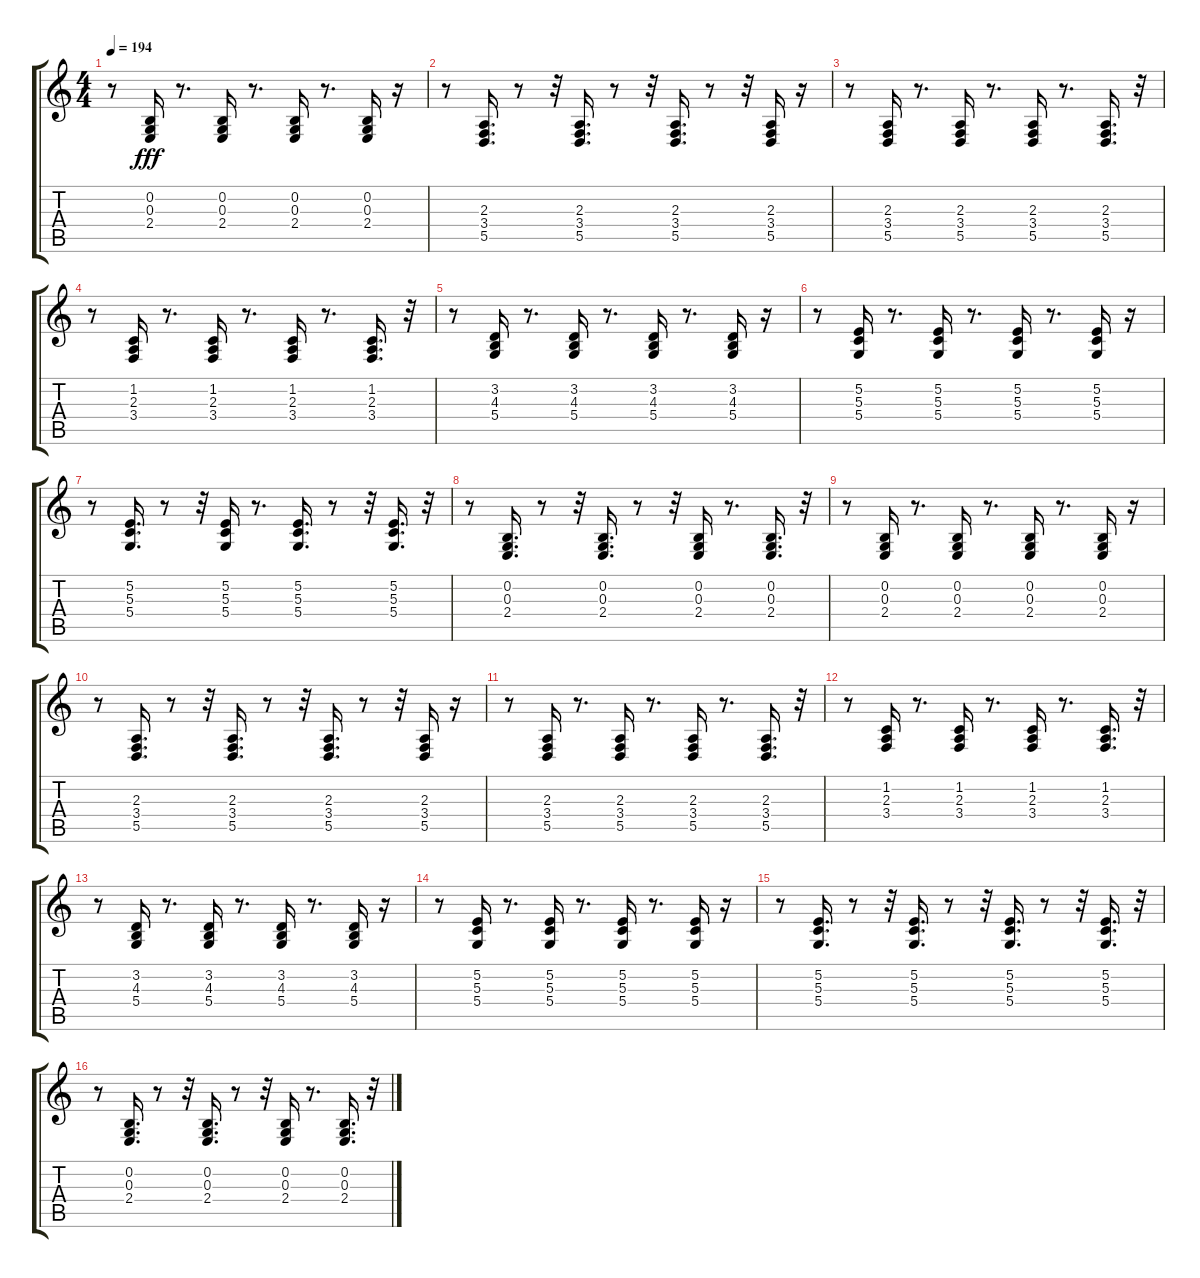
\track "" {instrument percussiveorgan}
\staff {score tabs}
\tuning (E4 B3 G3 D3 A2 E2) {hide}
\ts (4 4)
\tempo 194
\clef g2
\ks c
r.8{dy fff} (0.2 0.3 2.4).16 r.8{d} (0.2 0.3 2.4).16 r.8{d} (0.2 0.3 2.4).16 r.8{d} (0.2 0.3 2.4).16 r.16 |
r.8 (2.3 3.4 5.5).16{d} r.8 r.32 (2.3 3.4 5.5).16{d} r.8 r.32 (2.3 3.4 5.5).16{d} r.8 r.32 (2.3 3.4 5.5).16 r.16 |
r.8 (2.3 3.4 5.5).16 r.8{d} (2.3 3.4 5.5).16 r.8{d} (2.3 3.4 5.5).16 r.8{d} (2.3 3.4 5.5).16{d} r.32 |
r.8 (1.2 2.3 3.4).16 r.8{d} (1.2 2.3 3.4).16 r.8{d} (1.2 2.3 3.4).16 r.8{d} (1.2 2.3 3.4).16{d} r.32 |
r.8 (3.2 4.3 5.4).16 r.8{d} (3.2 4.3 5.4).16 r.8{d} (3.2 4.3 5.4).16 r.8{d} (3.2 4.3 5.4).16 r.16 |
r.8 (5.2 5.3 5.4).16 r.8{d} (5.2 5.3 5.4).16 r.8{d} (5.2 5.3 5.4).16 r.8{d} (5.2 5.3 5.4).16 r.16 |
r.8 (5.2 5.3 5.4).16{d} r.8 r.32 (5.2 5.3 5.4).16 r.8{d} (5.2 5.3 5.4).16{d} r.8 r.32 (5.2 5.3 5.4).16{d} r.32 |
r.8 (0.2 0.3 2.4).16{d} r.8 r.32 (0.2 0.3 2.4).16{d} r.8 r.32 (0.2 0.3 2.4).16 r.8{d} (0.2 0.3 2.4).16{d} r.32 |
r.8 (0.2 0.3 2.4).16 r.8{d} (0.2 0.3 2.4).16 r.8{d} (0.2 0.3 2.4).16 r.8{d} (0.2 0.3 2.4).16 r.16 |
r.8 (2.3 3.4 5.5).16{d} r.8 r.32 (2.3 3.4 5.5).16{d} r.8 r.32 (2.3 3.4 5.5).16{d} r.8 r.32 (2.3 3.4 5.5).16 r.16 |
r.8 (2.3 3.4 5.5).16 r.8{d} (2.3 3.4 5.5).16 r.8{d} (2.3 3.4 5.5).16 r.8{d} (2.3 3.4 5.5).16{d} r.32 |
r.8 (1.2 2.3 3.4).16 r.8{d} (1.2 2.3 3.4).16 r.8{d} (1.2 2.3 3.4).16 r.8{d} (1.2 2.3 3.4).16{d} r.32 |
r.8 (3.2 4.3 5.4).16 r.8{d} (3.2 4.3 5.4).16 r.8{d} (3.2 4.3 5.4).16 r.8{d} (3.2 4.3 5.4).16 r.16 |
r.8 (5.2 5.3 5.4).16 r.8{d} (5.2 5.3 5.4).16 r.8{d} (5.2 5.3 5.4).16 r.8{d} (5.2 5.3 5.4).16 r.16 |
r.8 (5.2 5.3 5.4).16{d} r.8 r.32 (5.2 5.3 5.4).16{d} r.8 r.32 (5.2 5.3 5.4).16{d} r.8 r.32 (5.2 5.3 5.4).16{d} r.32 |
r.8 (0.2 0.3 2.4).16{d} r.8 r.32 (0.2 0.3 2.4).16{d} r.8 r.32 (0.2 0.3 2.4).16 r.8{d} (0.2 0.3 2.4).16{d} r.32
